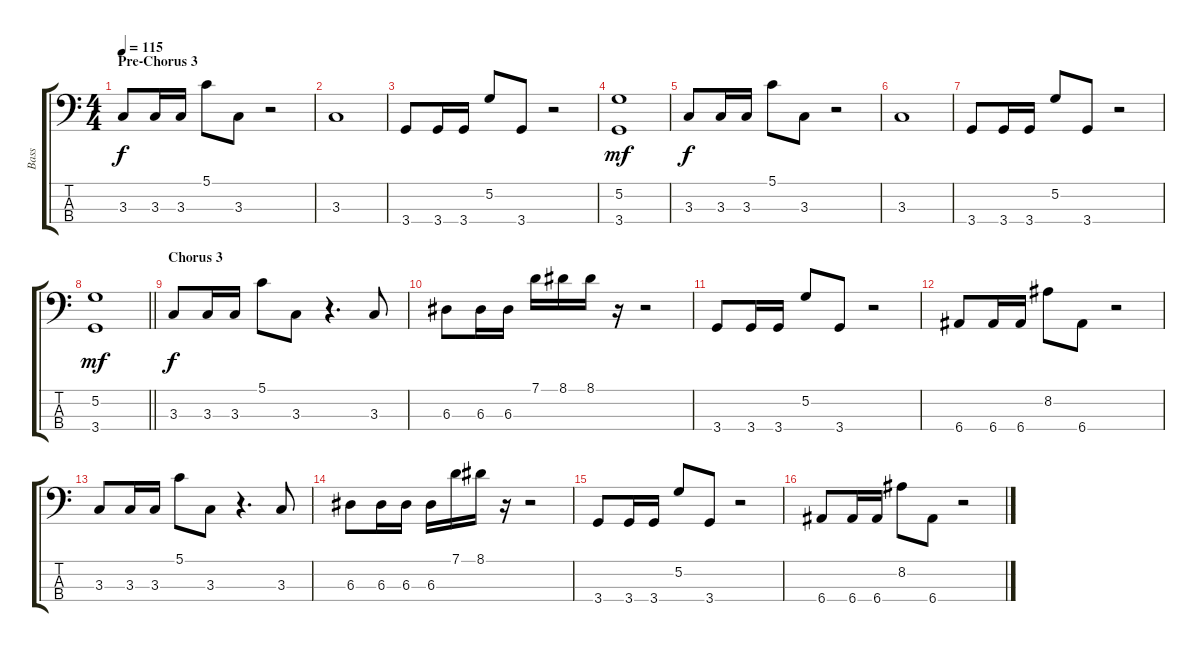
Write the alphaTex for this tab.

\track ("Bass" "Bass") {instrument electricbassfinger}
\staff {score tabs}
\tuning (G2 D2 A1 E1) {hide}
\ts (4 4)
\section ("" "Pre-Chorus 3")
\tempo 115
\clef f4
\ks c
3.3.8{dy f instrument slapbass1} 3.3.16 3.3.16 5.1.8 3.3.8 r.2 |
3.3.1{instrument electricbassfinger} |
3.4.8{instrument slapbass1} 3.4.16 3.4.16 5.2.8 3.4.8 r.2 |
(5.2 3.4).1{dy mf instrument electricbassfinger} |
3.3.8{dy f instrument slapbass1} 3.3.16 3.3.16 5.1.8 3.3.8 r.2 |
3.3.1{instrument electricbassfinger} |
3.4.8{instrument slapbass1} 3.4.16 3.4.16 5.2.8 3.4.8 r.2 |
\barLineRight lightlight
(5.2 3.4).1{dy mf instrument electricbassfinger} |
\section ("" "Chorus 3")
3.3.8{dy f instrument slapbass1} 3.3.16 3.3.16 5.1.8 3.3.8 r.4{d} 3.3.8 |
6.3.8 6.3.16 6.3.16 7.1.16 8.1.16 8.1.16 r.16 r.2 |
3.4.8 3.4.16 3.4.16 5.2.8 3.4.8 r.2 |
6.4.8 6.4.16 6.4.16 8.2.8 6.4.8 r.2 |
3.3.8 3.3.16 3.3.16 5.1.8 3.3.8 r.4{d} 3.3.8 |
6.3.8 6.3.16 6.3.16 6.3.16 7.1.16 8.1.16 r.16 r.2 |
3.4.8 3.4.16 3.4.16 5.2.8 3.4.8 r.2 |
6.4.8 6.4.16 6.4.16 8.2.8 6.4.8 r.2
